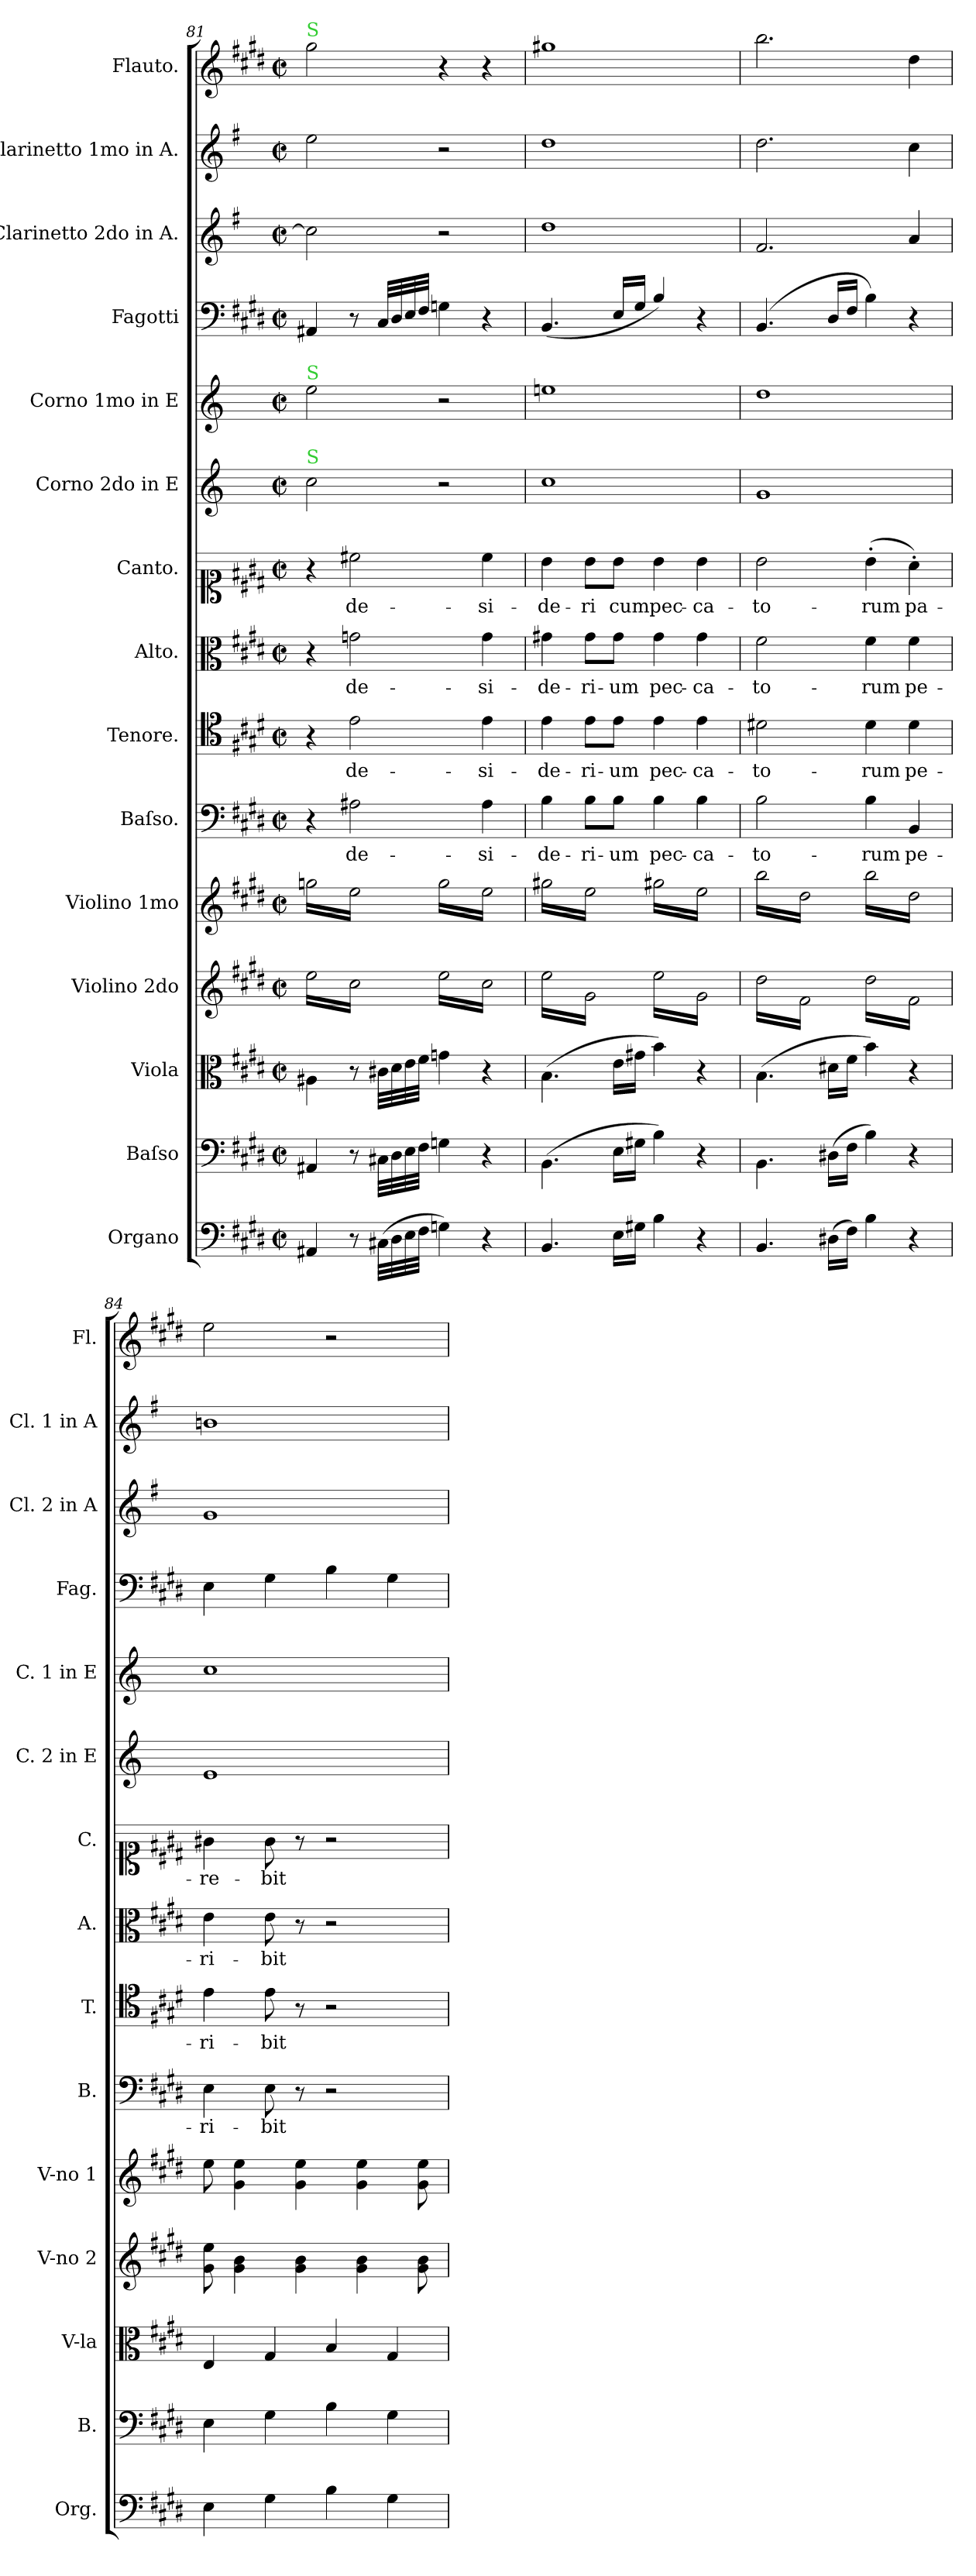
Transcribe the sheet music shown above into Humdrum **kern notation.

**kern	**kern	**kern	**kern	**kern	**kern	**text	**kern	**text	**kern	**text	**kern	**text	**kern	**kern	**kern	**kern	**kern	**kern
*part15	*part14	*part13	*part12	*part11	*part10	*part10	*part9	*part9	*part8	*part8	*part7	*part7	*part6	*part5	*part4	*part3	*part2	*part1
*staff15	*staff14	*staff13	*staff12	*staff11	*staff10	*staff10	*staff9	*staff9	*staff8	*staff8	*staff7	*staff7	*staff6	*staff5	*staff4	*staff3	*staff2	*staff1
*I"Organo	*I"Baſso	*I"Viola	*I"Violino 2do	*I"Violino 1mo	*I"Baſso.	*	*I"Tenore.	*	*I"Alto.	*	*I"Canto.	*	*I"Corno 2do in E	*I"Corno 1mo in E	*I"Fagotti	*I"Clarinetto 2do in A.	*I"Clarinetto 1mo in A.	*I"Flauto.
*I'Org.	*I'B.	*I'V-la	*I'V-no 2	*I'V-no 1	*I'B.	*	*I'T.	*	*I'A.	*	*I'C.	*	*I'C. 2 in E	*I'C. 1 in E	*I'Fag.	*I'Cl. 2 in A	*I'Cl. 1 in A	*I'Fl.
*clefF4	*clefF4	*clefC3	*clefG2	*clefG2	*clefF4	*	*clefC4	*	*clefC3	*	*clefC1	*	*clefG2	*clefG2	*clefF4	*clefG2	*clefG2	*clefG2
*	*	*	*	*	*	*	*	*	*	*	*	*	*ITrd5c8	*ITrd5c8	*	*ITrd2c3	*ITrd2c3	*
*k[f#c#g#d#]	*k[f#c#g#d#]	*k[f#c#g#d#]	*k[f#c#g#d#]	*k[f#c#g#d#]	*k[f#c#g#d#]	*	*k[f#c#g#d#]	*	*k[f#c#g#d#]	*	*k[f#c#g#d#]	*	*k[f#c#g#d#]	*k[f#c#g#d#]	*k[f#c#g#d#]	*k[f#c#g#d#]	*k[f#c#g#d#]	*k[f#c#g#d#]
*M2/2	*M2/2	*M2/2	*M2/2	*M2/2	*M2/2	*	*M2/2	*	*M2/2	*	*M2/2	*	*M2/2	*M2/2	*M2/2	*M2/2	*M2/2	*M2/2
*met(c|)	*met(c|)	*met(c|)	*met(c|)	*met(c|)	*met(c|)	*	*met(c|)	*	*met(c|)	*	*met(c|)	*	*met(c|)	*met(c|)	*met(c|)	*met(c|)	*met(c|)	*met(c|)
=81	=81	=81	=81	=81	=81	=81	=81	=81	=81	=81	=81	=81	=81	=81	=81	=81	=81	=81
!	!	!	!	!	!	!	!	!	!	!	!	!	!	!	!	!	!	!LO:TX:a:color=limegreen:t=S
!	!	!	!	!	!	!	!	!	!	!	!	!	!	!LO:TX:a:color=limegreen:t=S	!	!	!	!
!	!	!	!	!	!	!	!	!	!	!	!	!	!LO:TX:a:color=limegreen:t=S	!	!	!	!	!
*	*	*	*tremolo	*	*	*	*	*	*	*	*	*	*	*	*	*	*	*
*	*	*	*	*tremolo	*	*	*	*	*	*	*	*	*	*	*	*	*	*
4AA#X/	4AA#X/	4A#X\	16ee\LL	16ggn\LL	4r	.	4r	.	4r	.	4r	.	2e\	2g#\	4AA#X/	2a#\]	2cc#\	2gg#\
.	.	.	16cc#\	16ee\	.	.	.	.	.	.	.	.	.	.	.	.	.	.
.	.	.	16ee\	16ggn\	.	.	.	.	.	.	.	.	.	.	.	.	.	.
.	.	.	16cc#\	16ee\	.	.	.	.	.	.	.	.	.	.	.	.	.	.
8r	8r	8r	16ee\	16ggn\	2A#X\	de-	2e\	de-	2gn\	de-	2cc#X\	de-	.	.	8r	.	.	.
.	.	.	16cc#\	16ee\	.	.	.	.	.	.	.	.	.	.	.	.	.	.
(32C#X\LLL	32C#X\LLL	32c#X\LLL	16ee\	16ggn\	.	.	.	.	.	.	.	.	.	.	32C#/LLL	.	.	.
32D#\	32D#\	32d#\	.	.	.	.	.	.	.	.	.	.	.	.	32D#/	.	.	.
32E\	32E\	32e\	16cc#\JJ	16ee\JJ	.	.	.	.	.	.	.	.	.	.	32E/	.	.	.
32F#\JJJ	32F#\JJJ	32f#\JJJ	.	.	.	.	.	.	.	.	.	.	.	.	32F#/JJJ	.	.	.
4Gn\)	4Gn\	4gn\	16ee\LL	16gg\LL	.	.	.	.	.	.	.	.	2r	2r	4Gn\	2r	2r	4r
.	.	.	16cc#\	16ee\	.	.	.	.	.	.	.	.	.	.	.	.	.	.
.	.	.	16ee\	16gg\	.	.	.	.	.	.	.	.	.	.	.	.	.	.
.	.	.	16cc#\	16ee\	.	.	.	.	.	.	.	.	.	.	.	.	.	.
4r	4r	4r	16ee\	16gg\	4A#\	-si-	4e\	-si-	4g\	-si-	4cc#\	-si-	.	.	4r	.	.	4r
.	.	.	16cc#\	16ee\	.	.	.	.	.	.	.	.	.	.	.	.	.	.
.	.	.	16ee\	16gg\	.	.	.	.	.	.	.	.	.	.	.	.	.	.
.	.	.	16cc#\JJ	16ee\JJ	.	.	.	.	.	.	.	.	.	.	.	.	.	.
=82	=82	=82	=82	=82	=82	=82	=82	=82	=82	=82	=82	=82	=82	=82	=82	=82	=82	=82
4.BB/	(4.BB\	(4.B\	16ee\LL	16gg#X\LL	4B\	-de-	4e\	-de-	4g#X\	-de-	4b\	-de-	1e/	1g#X/	(4.BB/	1b\	1b\	1gg#X\
.	.	.	16g#\	16ee\	.	.	.	.	.	.	.	.	.	.	.	.	.	.
.	.	.	16ee\	16gg#X\	.	.	.	.	.	.	.	.	.	.	.	.	.	.
.	.	.	16g#\	16ee\	.	.	.	.	.	.	.	.	.	.	.	.	.	.
.	.	.	16ee\	16gg#X\	8B\L	-ri-	8e\L	-ri-	8g#\L	-ri-	8b\L	-ri	.	.	.	.	.	.
.	.	.	16g#\	16ee\	.	.	.	.	.	.	.	.	.	.	.	.	.	.
16E\LL	16E\LL	16e\LL	16ee\	16gg#X\	8B\J	-um	8e\J	-um	8g#\J	-um	8b\J	cum	.	.	16E/LL	.	.	.
16G#X\JJ	16G#X\JJ	16g#X\JJ	16g#\JJ	16ee\JJ	.	.	.	.	.	.	.	.	.	.	16G#/JJ	.	.	.
4B\	4B\)	4b\)	16ee\LL	16gg#X\LL	4B\	pec-	4e\	pec-	4g#\	pec-	4b\	pec-	.	.	4B/)	.	.	.
.	.	.	16g#\	16ee\	.	.	.	.	.	.	.	.	.	.	.	.	.	.
.	.	.	16ee\	16gg#X\	.	.	.	.	.	.	.	.	.	.	.	.	.	.
.	.	.	16g#\	16ee\	.	.	.	.	.	.	.	.	.	.	.	.	.	.
4r	4r	4r	16ee\	16gg#X\	4B\	-ca-	4e\	-ca-	4g#\	-ca-	4b\	-ca-	.	.	4r	.	.	.
.	.	.	16g#\	16ee\	.	.	.	.	.	.	.	.	.	.	.	.	.	.
.	.	.	16ee\	16gg#X\	.	.	.	.	.	.	.	.	.	.	.	.	.	.
.	.	.	16g#\JJ	16ee\JJ	.	.	.	.	.	.	.	.	.	.	.	.	.	.
=83	=83	=83	=83	=83	=83	=83	=83	=83	=83	=83	=83	=83	=83	=83	=83	=83	=83	=83
4.BB/	4.BB\	(4.B\	16dd#\LL	16bb\LL	2B\	-to-	2d#X\	-to-	2f#\	-to-	2b\	-to-	1B/	1f#/	(4.BB/	2.d#/	2.b\	2.bb\
.	.	.	16f#\	16dd#\	.	.	.	.	.	.	.	.	.	.	.	.	.	.
.	.	.	16dd#\	16bb\	.	.	.	.	.	.	.	.	.	.	.	.	.	.
.	.	.	16f#\	16dd#\	.	.	.	.	.	.	.	.	.	.	.	.	.	.
.	.	.	16dd#\	16bb\	.	.	.	.	.	.	.	.	.	.	.	.	.	.
.	.	.	16f#\	16dd#\	.	.	.	.	.	.	.	.	.	.	.	.	.	.
(16D#X\LL	(16D#X\LL	16d#X\LL	16dd#\	16bb\	.	.	.	.	.	.	.	.	.	.	16D#/LL	.	.	.
16F#\JJ)	16F#\JJ	16f#\JJ	16f#\JJ	16dd#\JJ	.	.	.	.	.	.	.	.	.	.	16F#/JJ	.	.	.
4B\	4B\)	4b\)	16dd#\LL	16bb\LL	4B\	-rum	4d#\	-rum	4f#\	-rum	(4b'\	-rum	.	.	4B\)	.	.	.
.	.	.	16f#\	16dd#\	.	.	.	.	.	.	.	.	.	.	.	.	.	.
.	.	.	16dd#\	16bb\	.	.	.	.	.	.	.	.	.	.	.	.	.	.
.	.	.	16f#\	16dd#\	.	.	.	.	.	.	.	.	.	.	.	.	.	.
4r	4r	4r	16dd#\	16bb\	4BB/	pe-	4d#\	pe-	4f#\	pe-	4a'\)	pa-	.	.	4r	4f#/	4a\	4dd#\
.	.	.	16f#\	16dd#\	.	.	.	.	.	.	.	.	.	.	.	.	.	.
.	.	.	16dd#\	16bb\	.	.	.	.	.	.	.	.	.	.	.	.	.	.
.	.	.	16f#\JJ	16dd#\JJ	.	.	.	.	.	.	.	.	.	.	.	.	.	.
*	*	*	*	*Xtremolo	*	*	*	*	*	*	*	*	*	*	*	*	*	*
*	*	*	*Xtremolo	*	*	*	*	*	*	*	*	*	*	*	*	*	*	*
=84	=84	=84	=84	=84	=84	=84	=84	=84	=84	=84	=84	=84	=84	=84	=84	=84	=84	=84
4E\	4E\	4E/	8g#\ 8ee\	8ee\	4E\	-ri-	4e\	-ri-	4e\	-ri-	4g#X\	-re-	1G#/	1e/	4E\	1e/	1g#X/	2ee\
.	.	.	.	.	.	.	.	.	.	.	.	.	.	.	.	.	.	.
.	.	.	4g#\ 4b\	4g#\ 4ee\	.	.	.	.	.	.	.	.	.	.	.	.	.	.
.	.	.	.	.	.	.	.	.	.	.	.	.	.	.	.	.	.	.
4G#\	4G#\	4G#/	.	.	8E\	-bit	8e\	-bit	8e\	-bit	8g#\	-bit	.	.	4G#\	.	.	.
.	.	.	4g#\ 4b\	4g#\ 4ee\	8r	.	8r	.	8r	.	8r	.	.	.	.	.	.	.
4B\	4B\	4B/	.	.	2r	.	2r	.	2r	.	2r	.	.	.	4B\	.	.	2r
.	.	.	4g#\ 4b\	4g#\ 4ee\	.	.	.	.	.	.	.	.	.	.	.	.	.	.
4G#\	4G#\	4G#/	.	.	.	.	.	.	.	.	.	.	.	.	4G#\	.	.	.
.	.	.	8g#\ 8b\	8g#\ 8ee\	.	.	.	.	.	.	.	.	.	.	.	.	.	.
=	=	=	=	=	=	=	=	=	=	=	=	=	=	=	=	=	=	=
*-	*-	*-	*-	*-	*-	*-	*-	*-	*-	*-	*-	*-	*-	*-	*-	*-	*-	*-
